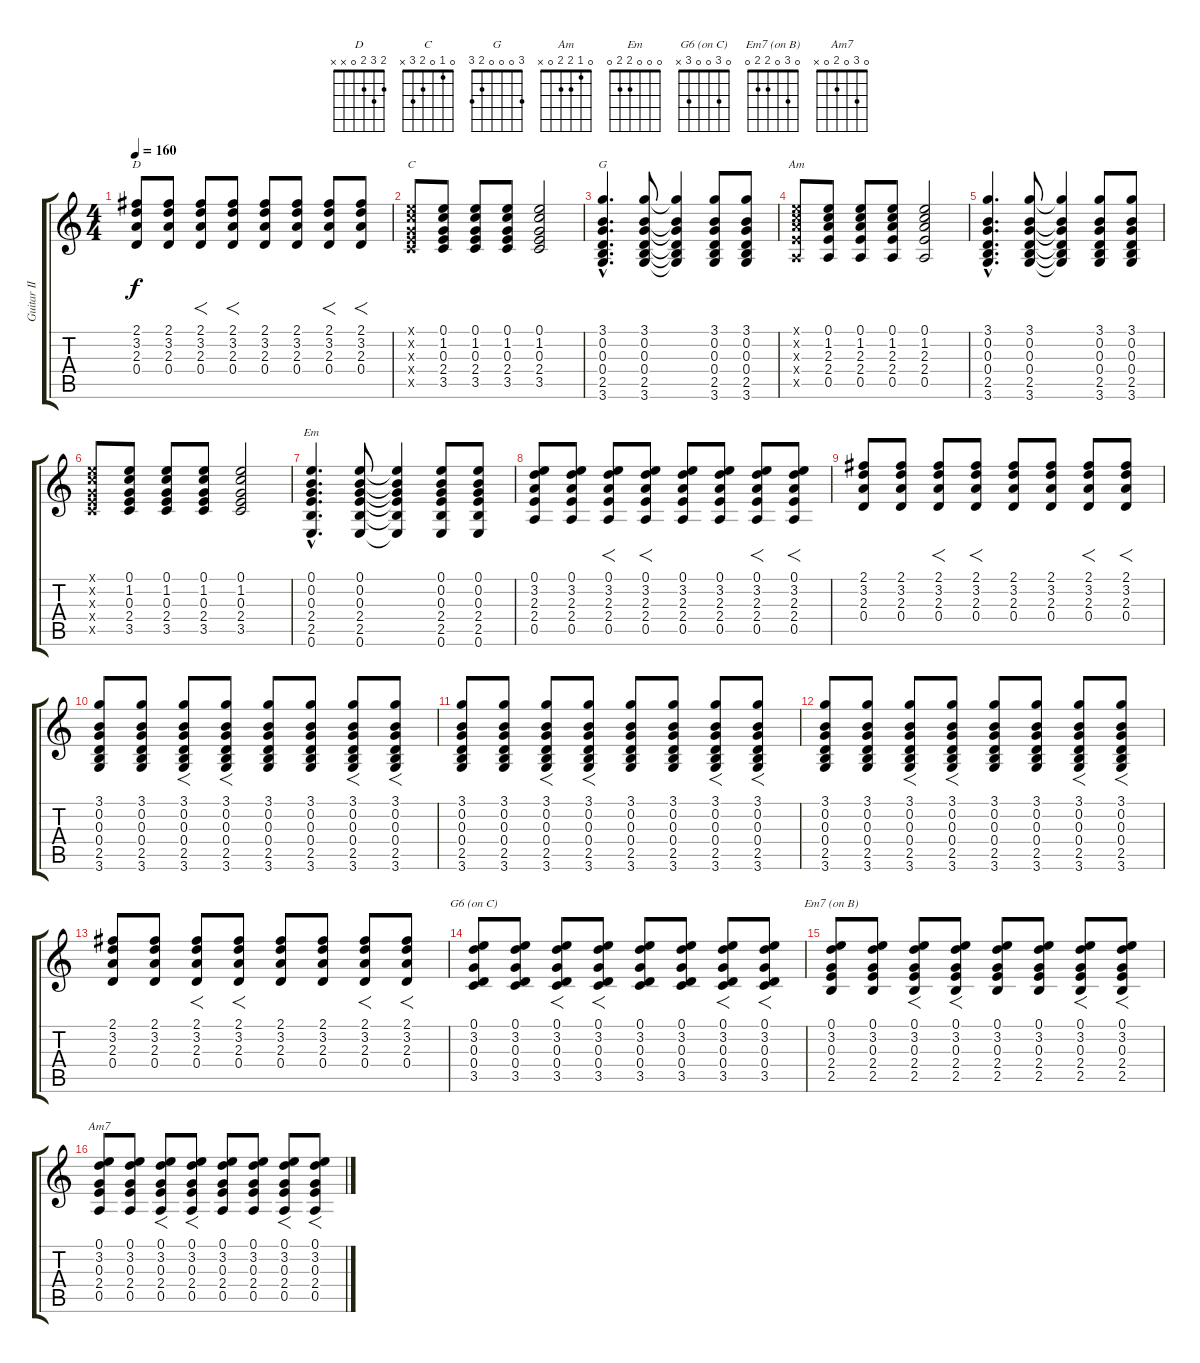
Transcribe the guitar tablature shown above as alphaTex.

\track ("Guitar II" "Guitar II") {instrument acousticguitarnylon}
\staff {score tabs}
\tuning (E4 B3 G3 D3 A2 E2) {hide}
\chord ("D" 2 3 2 0 x x)
\chord ("C" 0 1 0 2 3 x)
\chord ("G" 3 0 0 0 2 3)
\chord ("Am" 0 1 2 2 0 x)
\chord ("Em" 0 0 0 2 2 0)
\chord ("G6 (on C)" 0 3 0 0 3 x)
\chord ("Em7 (on B)" 0 3 0 2 2 0)
\chord ("Am7" 0 3 0 2 0 x)
\ts (4 4)
\tempo 160
\clef g2
\ks c
(2.1 3.2 2.3 0.4).8{ch "D" dy f} (2.1 3.2 2.3 0.4).8 (2.1 3.2 2.3 0.4).8{f} (2.1 3.2 2.3 0.4).8{f} (2.1 3.2 2.3 0.4).8 (2.1 3.2 2.3 0.4).8 (2.1 3.2 2.3 0.4).8{f} (2.1 3.2 2.3 0.4).8{f} |
(0.1{x} 1.2{x} 0.3{x} 2.4{x} 3.5{x}).8{ch "C"} (0.1 1.2 0.3 2.4 3.5).8 (0.1 1.2 0.3 2.4 3.5).8 (0.1 1.2 0.3 2.4 3.5).8 (0.1 1.2 0.3 2.4 3.5).2 |
(3.1{hac} 0.2{hac} 0.3{hac} 0.4{hac} 2.5{hac} 3.6{hac}).4{d ch "G"} (3.1 0.2 0.3 0.4 2.5 3.6).8 (3.1{t} 0.2{t} 0.3{t} 0.4{t} 2.5{t} 3.6{t}).4 (3.1 0.2 0.3 0.4 2.5 3.6).8 (3.1 0.2 0.3 0.4 2.5 3.6).8 |
(0.1{x} 1.2{x} 2.3{x} 2.4{x} 0.5{x}).8{ch "Am"} (0.1 1.2 2.3 2.4 0.5).8 (0.1 1.2 2.3 2.4 0.5).8 (0.1 1.2 2.3 2.4 0.5).8 (0.1 1.2 2.3 2.4 0.5).2 |
(3.1{hac} 0.2{hac} 0.3{hac} 0.4{hac} 2.5{hac} 3.6{hac}).4{d} (3.1 0.2 0.3 0.4 2.5 3.6).8 (3.1{t} 0.2{t} 0.3{t} 0.4{t} 2.5{t} 3.6{t}).4 (3.1 0.2 0.3 0.4 2.5 3.6).8 (3.1 0.2 0.3 0.4 2.5 3.6).8 |
(0.1{x} 1.2{x} 0.3{x} 2.4{x} 3.5{x}).8 (0.1 1.2 0.3 2.4 3.5).8 (0.1 1.2 0.3 2.4 3.5).8 (0.1 1.2 0.3 2.4 3.5).8 (0.1 1.2 0.3 2.4 3.5).2 |
(0.1{hac} 0.2{hac} 0.3{hac} 2.4{hac} 2.5{hac} 0.6{hac}).4{d ch "Em"} (0.1 0.2 0.3 2.4 2.5 0.6).8 (0.1{t} 0.2{t} 0.3{t} 2.4{t} 2.5{t} 0.6{t}).4 (0.1 0.2 0.3 2.4 2.5 0.6).8 (0.1 0.2 0.3 2.4 2.5 0.6).8 |
(0.1 3.2 2.3 2.4 0.5).8 (0.1 3.2 2.3 2.4 0.5).8 (0.1 3.2 2.3 2.4 0.5).8{f} (0.1 3.2 2.3 2.4 0.5).8{f} (0.1 3.2 2.3 2.4 0.5).8 (0.1 3.2 2.3 2.4 0.5).8 (0.1 3.2 2.3 2.4 0.5).8{f} (0.1 3.2 2.3 2.4 0.5).8{f} |
(2.1 3.2 2.3 0.4).8 (2.1 3.2 2.3 0.4).8 (2.1 3.2 2.3 0.4).8{f} (2.1 3.2 2.3 0.4).8{f} (2.1 3.2 2.3 0.4).8 (2.1 3.2 2.3 0.4).8 (2.1 3.2 2.3 0.4).8{f} (2.1 3.2 2.3 0.4).8{f} |
(3.1 0.2 0.3 0.4 2.5 3.6).8 (3.1 0.2 0.3 0.4 2.5 3.6).8 (3.1 0.2 0.3 0.4 2.5 3.6).8{f} (3.1 0.2 0.3 0.4 2.5 3.6).8{f} (3.1 0.2 0.3 0.4 2.5 3.6).8 (3.1 0.2 0.3 0.4 2.5 3.6).8 (3.1 0.2 0.3 0.4 2.5 3.6).8{f} (3.1 0.2 0.3 0.4 2.5 3.6).8{f} |
(3.1 0.2 0.3 0.4 2.5 3.6).8 (3.1 0.2 0.3 0.4 2.5 3.6).8 (3.1 0.2 0.3 0.4 2.5 3.6).8{f} (3.1 0.2 0.3 0.4 2.5 3.6).8{f} (3.1 0.2 0.3 0.4 2.5 3.6).8 (3.1 0.2 0.3 0.4 2.5 3.6).8 (3.1 0.2 0.3 0.4 2.5 3.6).8{f} (3.1 0.2 0.3 0.4 2.5 3.6).8{f} |
(3.1 0.2 0.3 0.4 2.5 3.6).8 (3.1 0.2 0.3 0.4 2.5 3.6).8 (3.1 0.2 0.3 0.4 2.5 3.6).8{f} (3.1 0.2 0.3 0.4 2.5 3.6).8{f} (3.1 0.2 0.3 0.4 2.5 3.6).8 (3.1 0.2 0.3 0.4 2.5 3.6).8 (3.1 0.2 0.3 0.4 2.5 3.6).8{f} (3.1 0.2 0.3 0.4 2.5 3.6).8{f} |
(2.1 3.2 2.3 0.4).8 (2.1 3.2 2.3 0.4).8 (2.1 3.2 2.3 0.4).8{f} (2.1 3.2 2.3 0.4).8{f} (2.1 3.2 2.3 0.4).8 (2.1 3.2 2.3 0.4).8 (2.1 3.2 2.3 0.4).8{f} (2.1 3.2 2.3 0.4).8{f} |
(0.1 3.2 0.3 0.4 3.5).8{ch "G6 (on C)"} (0.1 3.2 0.3 0.4 3.5).8 (0.1 3.2 0.3 0.4 3.5).8{f} (0.1 3.2 0.3 0.4 3.5).8{f} (0.1 3.2 0.3 0.4 3.5).8 (0.1 3.2 0.3 0.4 3.5).8 (0.1 3.2 0.3 0.4 3.5).8{f} (0.1 3.2 0.3 0.4 3.5).8{f} |
(0.1 3.2 0.3 2.4 2.5).8{ch "Em7 (on B)"} (0.1 3.2 0.3 2.4 2.5).8 (0.1 3.2 0.3 2.4 2.5).8{f} (0.1 3.2 0.3 2.4 2.5).8{f} (0.1 3.2 0.3 2.4 2.5).8 (0.1 3.2 0.3 2.4 2.5).8 (0.1 3.2 0.3 2.4 2.5).8{f} (0.1 3.2 0.3 2.4 2.5).8{f} |
(0.1 3.2 0.3 2.4 0.5).8{ch "Am7"} (0.1 3.2 0.3 2.4 0.5).8 (0.1 3.2 0.3 2.4 0.5).8{f} (0.1 3.2 0.3 2.4 0.5).8{f} (0.1 3.2 0.3 2.4 0.5).8 (0.1 3.2 0.3 2.4 0.5).8 (0.1 3.2 0.3 2.4 0.5).8{f} (0.1 3.2 0.3 2.4 0.5).8{f}
